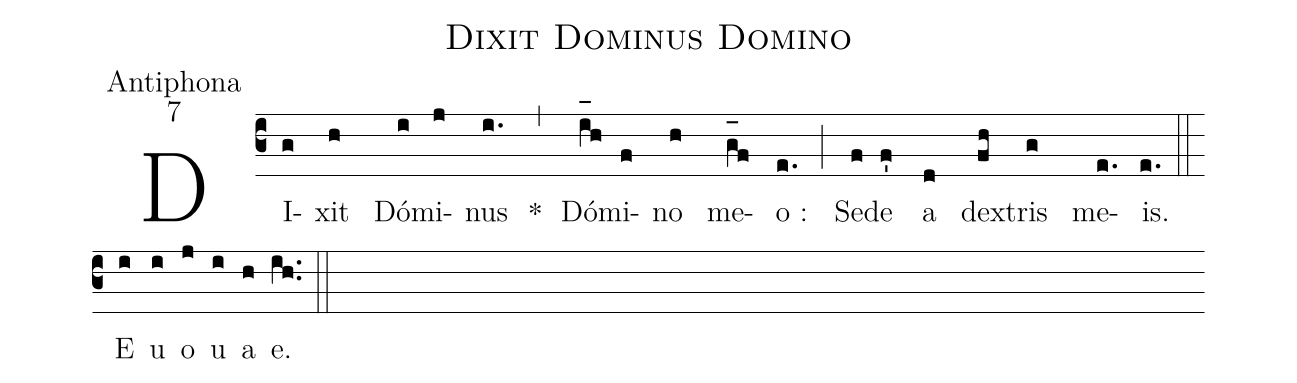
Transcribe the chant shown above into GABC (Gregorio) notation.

name:Dixit Dominus Domino;
office-part:Antiphona;
mode:7;
%%
(c3) DI(g)xit(h) Dó(i)mi(j)nus(i.) *(,) Dó(i_[oh:h]h)mi(f)no(h) me(g_[oh:h]f)o :(e.) (;) Se(f)de(f') a(d) dex(fh)tris(g) me(e.)is.(e.) (::) <eu>E(i) u(i) o(j) u(i) a(h) e.</eu>(ih..) (::)
